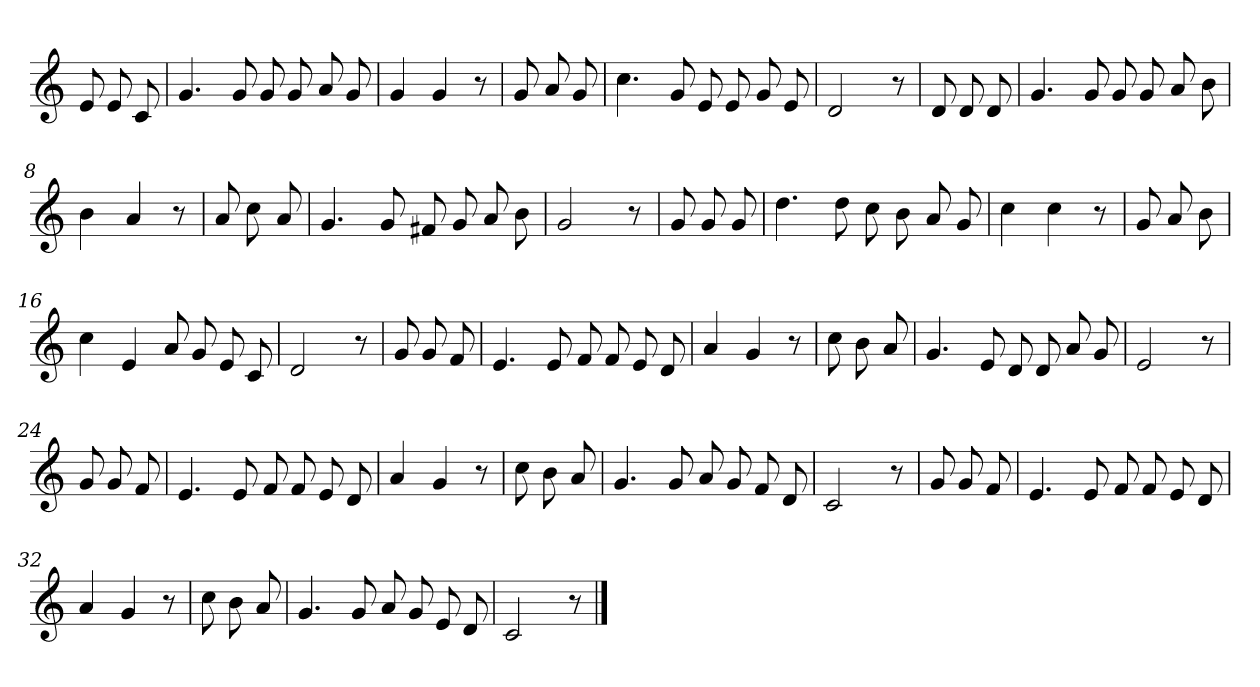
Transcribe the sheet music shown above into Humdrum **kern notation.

**kern
*part1
*staff1
*clefG2
*k[]
*C:
=
8e
8e
8c
=1
4.g
8g
8g
8g
8a
8g
=2
4g
4g
8r
=3
8g
8a
8g
=4
4.cc
8g
8e
8e
8g
8e
=5
2d
8r
=6
8d
8d
8d
=7
4.g
8g
8g
8g
8a
8b
=8
4b
4a
8r
=9
8a
8cc
8a
=10
4.g
8g
8f#X
8g
8a
8b
=11
2g
8r
=12
8g
8g
8g
=13
4.dd
8dd
8cc
8b
8a
8g
=14
4cc
4cc
8r
=15
8g
8a
8b
=16
4cc
4e
8a
8g
8e
8c
=17
2d
8r
=18
8g
8g
8f
=19
4.e
8e
8f
8f
8e
8d
=20
4a
4g
8r
=21
8cc
8b
8a
=22
4.g
8e
8d
8d
8a
8g
=23
2e
8r
=24
8g
8g
8f
=25
4.e
8e
8f
8f
8e
8d
=26
4a
4g
8r
=27
8cc
8b
8a
=28
4.g
8g
8a
8g
8f
8d
=29
2c
8r
=30
8g
8g
8f
=31
4.e
8e
8f
8f
8e
8d
=32
4a
4g
8r
=33
8cc
8b
8a
=34
4.g
8g
8a
8g
8e
8d
=35
2c
8r
==
*-
